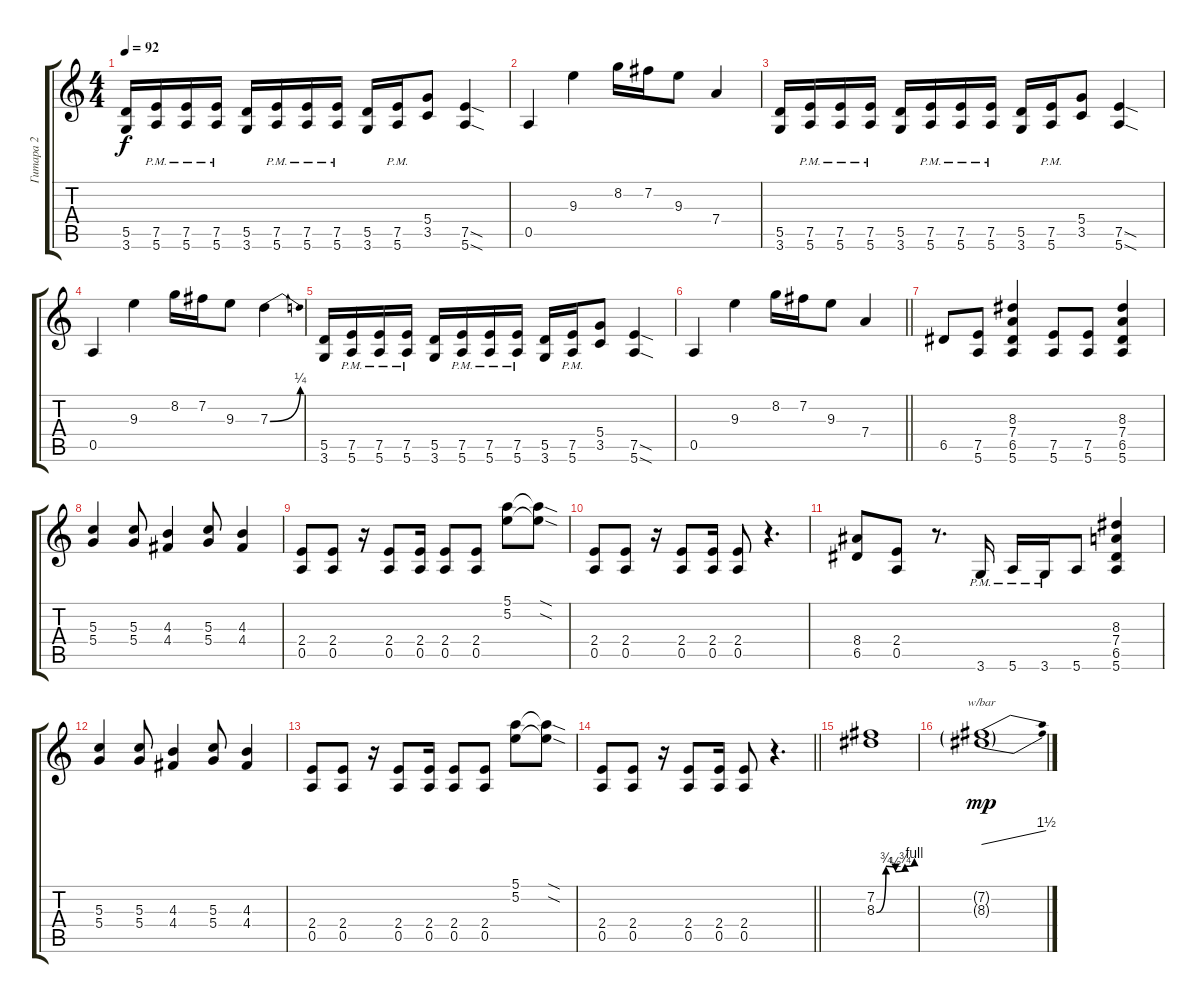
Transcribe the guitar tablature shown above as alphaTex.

\track ("Гитара 2" "Гитара 2") {instrument overdrivenguitar}
\staff {score tabs}
\tuning (E4 B3 G3 D3 A2 E2) {hide}
\ts (4 4)
\tempo 92
\clef g2
\ks c
(5.5 3.6).16{dy f} (7.5{pm} 5.6{pm}).16 (7.5{pm} 5.6{pm}).16 (7.5{pm} 5.6{pm}).16 (5.5 3.6).16 (7.5{pm} 5.6{pm}).16 (7.5{pm} 5.6{pm}).16 (7.5{pm} 5.6{pm}).16 (5.5 3.6).16 (7.5{pm} 5.6{pm}).16 (5.4 3.5).8 (7.5{sod} 5.6{sod}).4 |
0.5.4 9.3.4 8.2.16 7.2.16 9.3.8 7.4.4 |
(5.5 3.6).16 (7.5{pm} 5.6{pm}).16 (7.5{pm} 5.6{pm}).16 (7.5{pm} 5.6{pm}).16 (5.5 3.6).16 (7.5{pm} 5.6{pm}).16 (7.5{pm} 5.6{pm}).16 (7.5{pm} 5.6{pm}).16 (5.5 3.6).16 (7.5{pm} 5.6{pm}).16 (5.4 3.5).8 (7.5{sod} 5.6{sod}).4 |
0.5.4 9.3.4 8.2.16 7.2.16 9.3.8 7.3{be (bend 0 0 60 1)}.4 |
(5.5 3.6).16 (7.5{pm} 5.6{pm}).16 (7.5{pm} 5.6{pm}).16 (7.5{pm} 5.6{pm}).16 (5.5 3.6).16 (7.5{pm} 5.6{pm}).16 (7.5{pm} 5.6{pm}).16 (7.5{pm} 5.6{pm}).16 (5.5 3.6).16 (7.5{pm} 5.6{pm}).16 (5.4 3.5).8 (7.5{sod} 5.6{sod}).4 |
\barLineRight lightlight
0.5.4 9.3.4 8.2.16 7.2.16 9.3.8 7.4.4 |
6.5.8 (7.5 5.6).8 (8.3 7.4 6.5 5.6).4 (7.5 5.6).8 (7.5 5.6).8 (8.3 7.4 6.5 5.6).4 |
(5.3 5.4).4 (5.3 5.4).8 (4.3 4.4).4 (5.3 5.4).8 (4.3 4.4).4 |
(2.4 0.5).8 (2.4 0.5).8 r.16 (2.4 0.5).8 (2.4 0.5).16 (2.4 0.5).8 (2.4 0.5).8 (5.1 5.2).8 (5.1{sod t} 5.2{sod t}).8 |
(2.4 0.5).8 (2.4 0.5).8 r.16 (2.4 0.5).8 (2.4 0.5).16 (2.4 0.5).8 r.4{d} |
(8.4 6.5).8 (2.4 0.5).8 r.8{d} 3.6{pm}.16 5.6{pm}.16 3.6{pm}.16 5.6.8 (8.3 7.4 6.5 5.6).4 |
(5.3 5.4).4 (5.3 5.4).8 (4.3 4.4).4 (5.3 5.4).8 (4.3 4.4).4 |
(2.4 0.5).8 (2.4 0.5).8 r.16 (2.4 0.5).8 (2.4 0.5).16 (2.4 0.5).8 (2.4 0.5).8 (5.1 5.2).8 (5.1{sod t} 5.2{sod t}).8 |
\barLineRight lightlight
(2.4 0.5).8 (2.4 0.5).8 r.16 (2.4 0.5).8 (2.4 0.5).16 (2.4 0.5).8 r.4{d} |
(7.2 8.3{be (custom 0 0 15 3 30 2 45 3 60 4)}).1 |
(7.2{g} 8.3{g}).1{tbe (dive default 0 0 60 6) dy mp}
